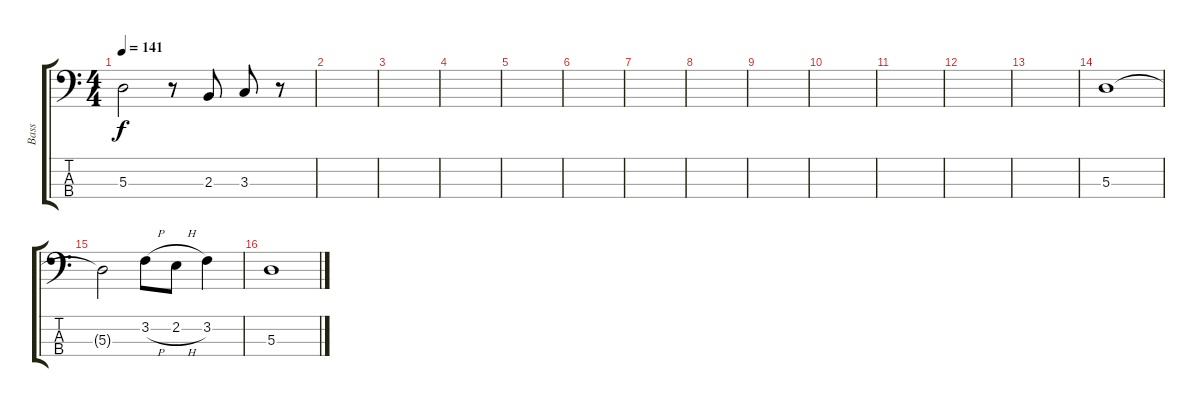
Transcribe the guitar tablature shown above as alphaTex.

\track ("Bass" "Bass") {instrument electricbassfinger}
\staff {score tabs}
\tuning (G2 D2 A1 E1) {hide}
\ts (4 4)
\tempo 141
\clef f4
\ks c
5.3{t}.2{dy f} r.8 2.3.8 3.3.8 r.8 |
|
|
|
|
|
|
|
|
|
|
|
|
5.3.1 |
5.3{t}.2 3.2{h}.8 2.2{h}.8 3.2.4 |
5.3.1
